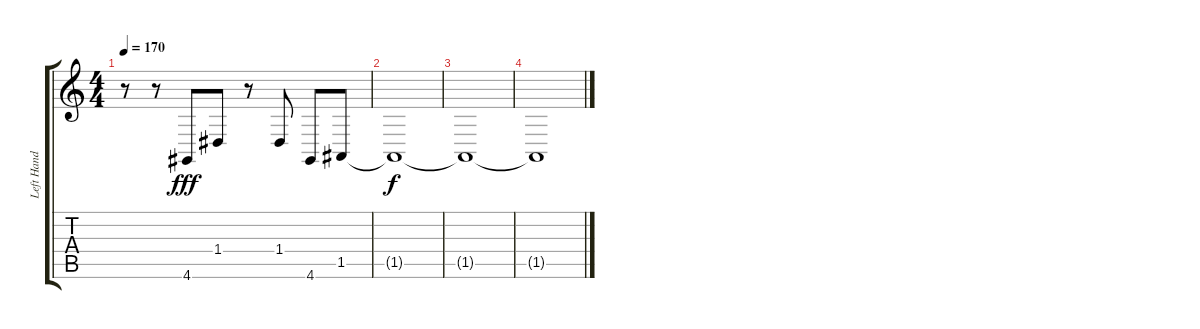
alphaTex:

\track ("Left Hand" "Left Hand") {instrument acousticgrandpiano}
\staff {score tabs}
\tuning (E4 B3 G3 D3 A2 E2) {hide}
\ts (4 4)
\tempo 170
\clef g2
\ks c
r.8{dy fff} r.8 4.6.8 1.4.8 r.8 1.4.8 4.6.8 1.5.8 |
1.5{t}.1{dy f} |
1.5{t}.1 |
1.5{t}.1
